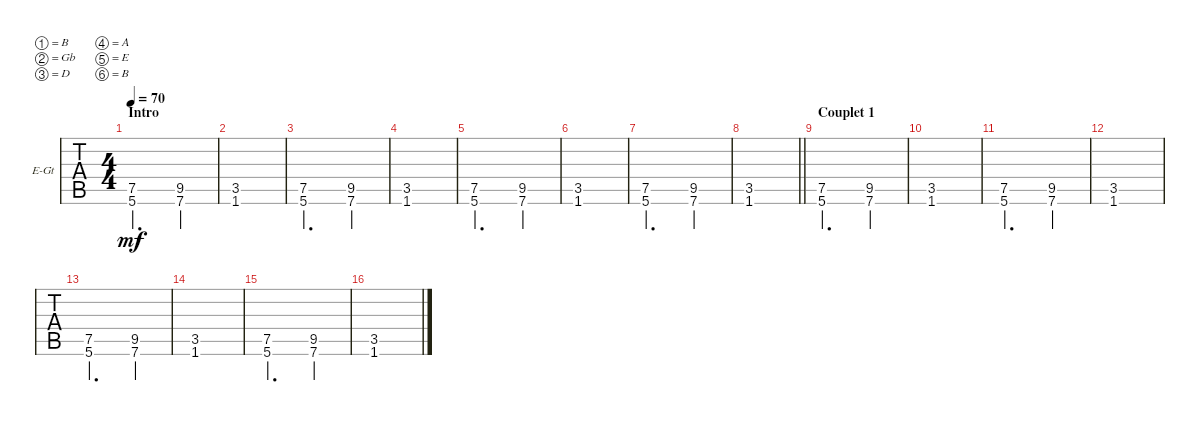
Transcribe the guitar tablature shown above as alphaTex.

\bracketExtendMode groupsimilarinstruments
\firstSystemTrackNameOrientation horizontal
\otherSystemsTrackNameOrientation horizontal
\track ("Lead Guitar" "E-Gt") {instrument distortionguitar}
\staff {tabs}
\tuning (B3 Gb3 D3 A2 E2 B1)
\ts (4 4)
\section ("" "Intro")
\scale
0.416867
\tempo 70
\accidentals auto
\clef g2
\ottava regular
\simile none
\ks c
(5.6 7.5).2{d dy mf instrument distortionguitar} (7.6 9.5).4 |
\scale
0.142169 (1.6 3.5).1 |
\scale
0.298795 (5.6 7.5).2{d} (7.6 9.5).4 |
\scale
0.142169 (1.6 3.5).1 |
\scale
0.338798 (5.6 7.5).2{d} (7.6 9.5).4 |
\scale
0.161202 (1.6 3.5).1 |
\scale
0.338798 (5.6 7.5).2{d} (7.6 9.5).4 |
\scale
0.161202
\barLineRight lightlight
(1.6 3.5).1 |
\section ("" "Couplet 1")
\scale
0.338798 (5.6 7.5).2{d} (7.6 9.5).4 |
\scale
0.161202 (1.6 3.5).1 |
\scale
0.338798 (5.6 7.5).2{d} (7.6 9.5).4 |
\scale
0.161202 (1.6 3.5).1 |
\scale
0.338798 (5.6 7.5).2{d} (7.6 9.5).4 |
\scale
0.161202 (1.6 3.5).1 |
\scale
0.338798 (5.6 7.5).2{d} (7.6 9.5).4 |
\scale
0.161202 (1.6 3.5).1
